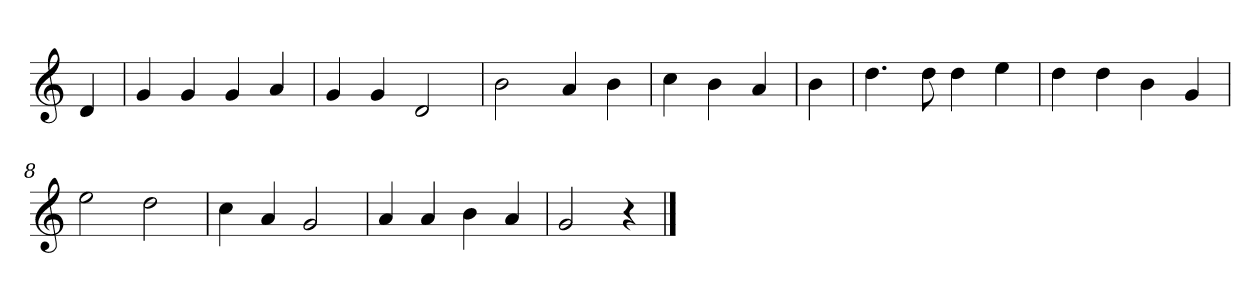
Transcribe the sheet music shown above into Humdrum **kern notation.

**kern
*part1
*staff1
*clefG2
*k[]
=
4d
=1
4g
4g
4g
4a
=2
4g
4g
2d
=3
2b
4a
4b
=4
4cc
4b
4a
=5
4b
=6
4.dd
8dd
4dd
4ee
=7
4dd
4dd
4b
4g
=8
2ee
2dd
=9
4cc
4a
2g
=10
4a
4a
4b
4a
=11
2g
4r
==
*-
